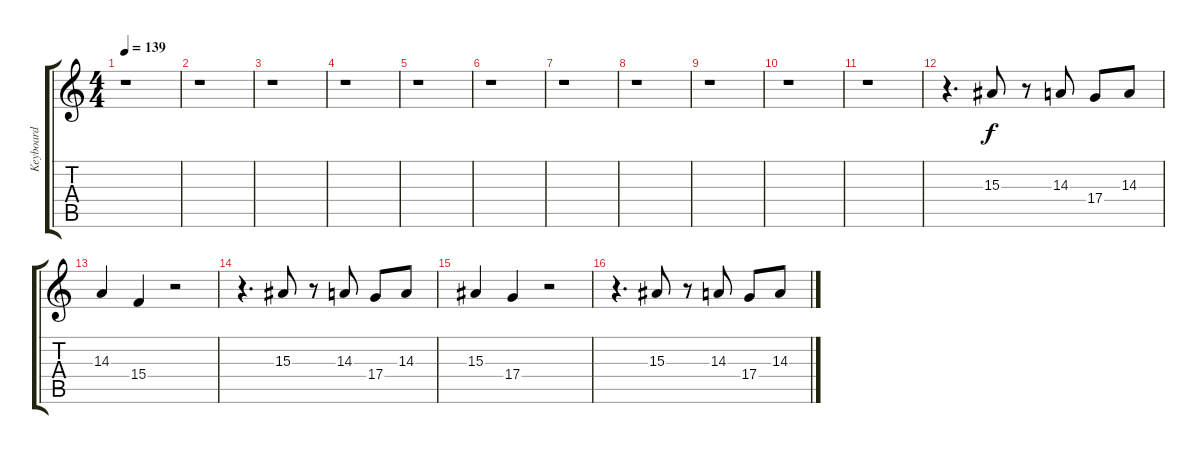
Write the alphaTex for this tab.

\track ("Keyboard" "Keyboard") {instrument electricpiano1}
\staff {score tabs}
\tuning (E4 B3 G3 D3 A2 E2) {hide}
\ts (4 4)
\tempo 139
\clef g2
\ks c
r.1{dy f} |
r.1 |
r.1 |
r.1 |
r.1 |
r.1 |
r.1 |
r.1 |
r.1 |
r.1 |
r.1 |
r.4{d volume 10 instrument choiraahs} 15.3.8 r.8 14.3.8 17.4.8 14.3.8 |
14.3.4 15.4.4 r.2 |
r.4{d} 15.3.8 r.8 14.3.8 17.4.8 14.3.8 |
15.3.4 17.4.4 r.2 |
r.4{d} 15.3.8 r.8 14.3.8 17.4.8 14.3.8
